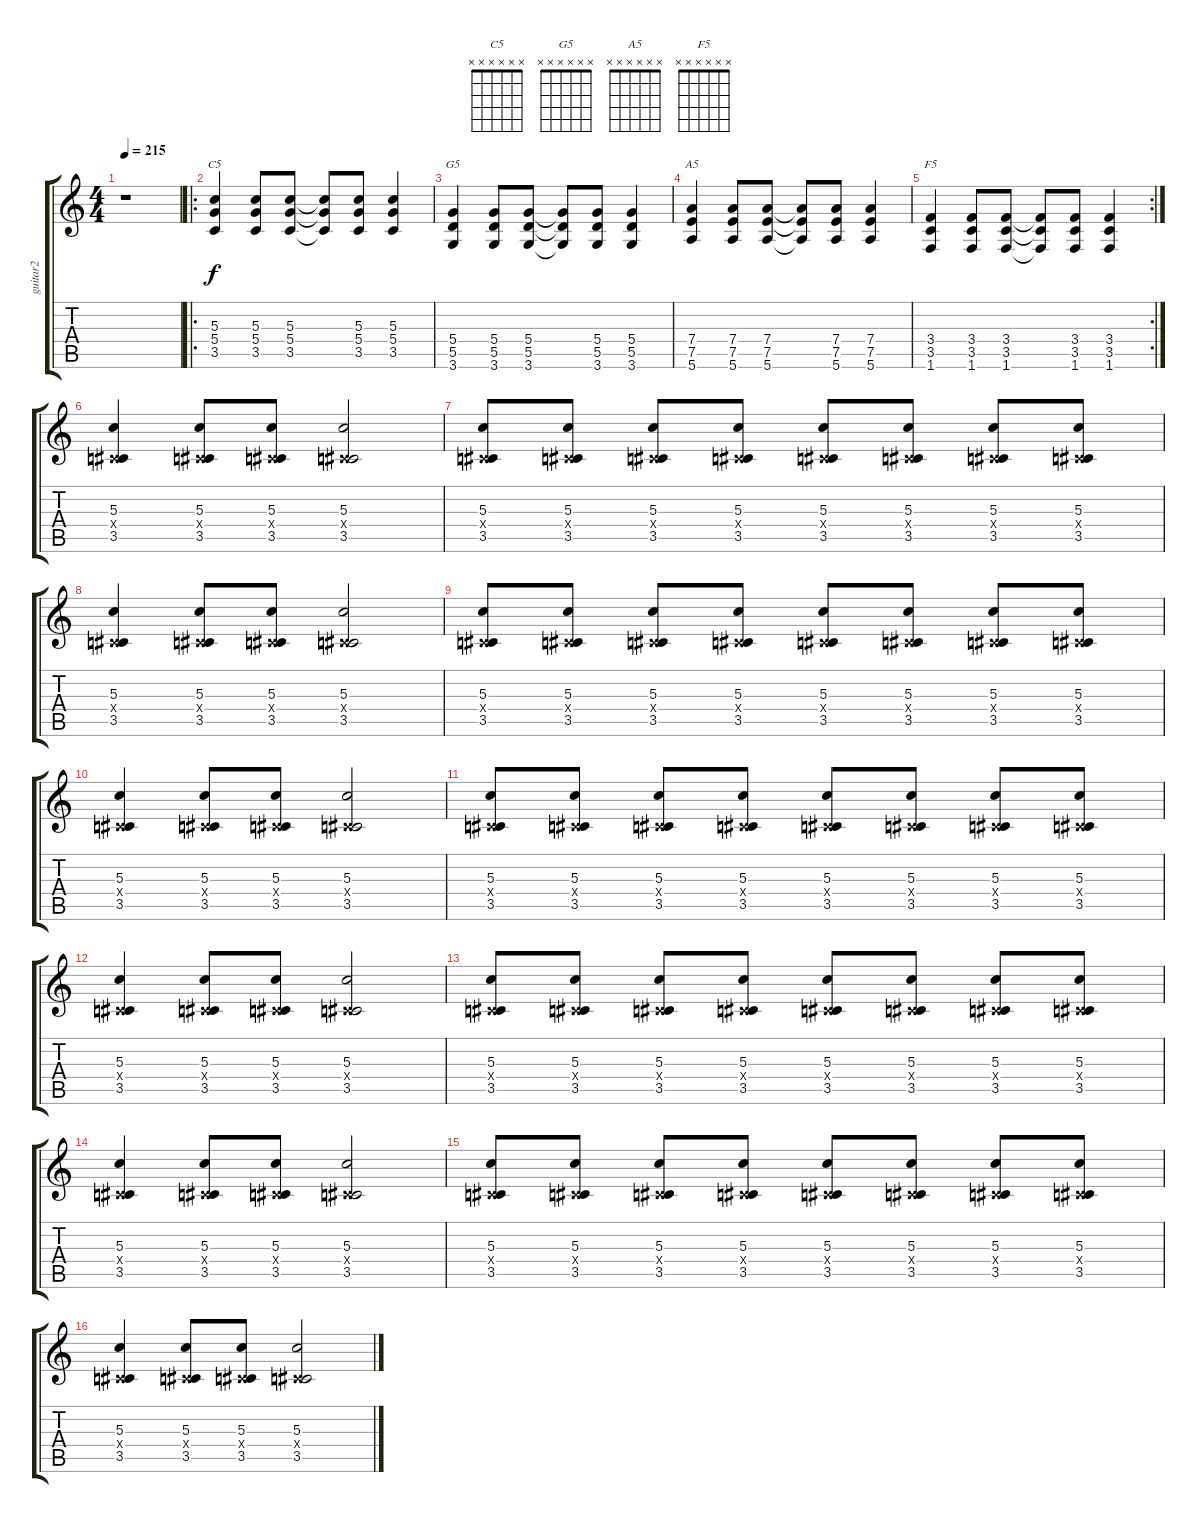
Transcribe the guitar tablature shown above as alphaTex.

\track ("guitar2" "guitar2") {instrument distortionguitar}
\staff {score tabs}
\tuning (E4 B3 G3 D3 A2 E2) {hide}
\chord ("C5" x x x x x x) {firstfret 0}
\chord ("G5" x x x x x x) {firstfret 0}
\chord ("A5" x x x x x x) {firstfret 0}
\chord ("F5" x x x x x x) {firstfret 0}
\ts (4 4)
\tempo 215
\clef g2
\ks c
r.1{dy f} |
\ro
(5.3 5.4 3.5).4{ch "C5"} (5.3 5.4 3.5).8 (5.3 5.4 3.5).8 (5.3{t} 5.4{t} 3.5{t}).8 (5.3 5.4 3.5).8 (5.3 5.4 3.5).4 |
(5.4 5.5 3.6).4{ch "G5"} (5.4 5.5 3.6).8 (5.4 5.5 3.6).8 (5.4{t} 5.5{t} 3.6{t}).8 (5.4 5.5 3.6).8 (5.4 5.5 3.6).4 |
(7.4 7.5 5.6).4{ch "A5"} (7.4 7.5 5.6).8 (7.4 7.5 5.6).8 (7.4{t} 7.5{t} 5.6{t}).8 (7.4 7.5 5.6).8 (7.4 7.5 5.6).4 |
\rc 2
(3.4 3.5 1.6).4{ch "F5"} (3.4 3.5 1.6).8 (3.4 3.5 1.6).8 (3.4{t} 3.5{t} 1.6{t}).8 (3.4 3.5 1.6).8 (3.4 3.5 1.6).4 |
(5.3 -1.4{x} 3.5).4 (5.3 -1.4{x} 3.5).8 (5.3 -1.4{x} 3.5).8 (5.3 -1.4{x} 3.5).2 |
(5.3 -1.4{x} 3.5).8 (5.3 -1.4{x} 3.5).8 (5.3 -1.4{x} 3.5).8 (5.3 -1.4{x} 3.5).8 (5.3 -1.4{x} 3.5).8 (5.3 -1.4{x} 3.5).8 (5.3 -1.4{x} 3.5).8 (5.3 -1.4{x} 3.5).8 |
(5.3 -1.4{x} 3.5).4 (5.3 -1.4{x} 3.5).8 (5.3 -1.4{x} 3.5).8 (5.3 -1.4{x} 3.5).2 |
(5.3 -1.4{x} 3.5).8 (5.3 -1.4{x} 3.5).8 (5.3 -1.4{x} 3.5).8 (5.3 -1.4{x} 3.5).8 (5.3 -1.4{x} 3.5).8 (5.3 -1.4{x} 3.5).8 (5.3 -1.4{x} 3.5).8 (5.3 -1.4{x} 3.5).8 |
(5.3 -1.4{x} 3.5).4 (5.3 -1.4{x} 3.5).8 (5.3 -1.4{x} 3.5).8 (5.3 -1.4{x} 3.5).2 |
(5.3 -1.4{x} 3.5).8 (5.3 -1.4{x} 3.5).8 (5.3 -1.4{x} 3.5).8 (5.3 -1.4{x} 3.5).8 (5.3 -1.4{x} 3.5).8 (5.3 -1.4{x} 3.5).8 (5.3 -1.4{x} 3.5).8 (5.3 -1.4{x} 3.5).8 |
(5.3 -1.4{x} 3.5).4 (5.3 -1.4{x} 3.5).8 (5.3 -1.4{x} 3.5).8 (5.3 -1.4{x} 3.5).2 |
(5.3 -1.4{x} 3.5).8 (5.3 -1.4{x} 3.5).8 (5.3 -1.4{x} 3.5).8 (5.3 -1.4{x} 3.5).8 (5.3 -1.4{x} 3.5).8 (5.3 -1.4{x} 3.5).8 (5.3 -1.4{x} 3.5).8 (5.3 -1.4{x} 3.5).8 |
(5.3 -1.4{x} 3.5).4 (5.3 -1.4{x} 3.5).8 (5.3 -1.4{x} 3.5).8 (5.3 -1.4{x} 3.5).2 |
(5.3 -1.4{x} 3.5).8 (5.3 -1.4{x} 3.5).8 (5.3 -1.4{x} 3.5).8 (5.3 -1.4{x} 3.5).8 (5.3 -1.4{x} 3.5).8 (5.3 -1.4{x} 3.5).8 (5.3 -1.4{x} 3.5).8 (5.3 -1.4{x} 3.5).8 |
(5.3 -1.4{x} 3.5).4 (5.3 -1.4{x} 3.5).8 (5.3 -1.4{x} 3.5).8 (5.3 -1.4{x} 3.5).2
